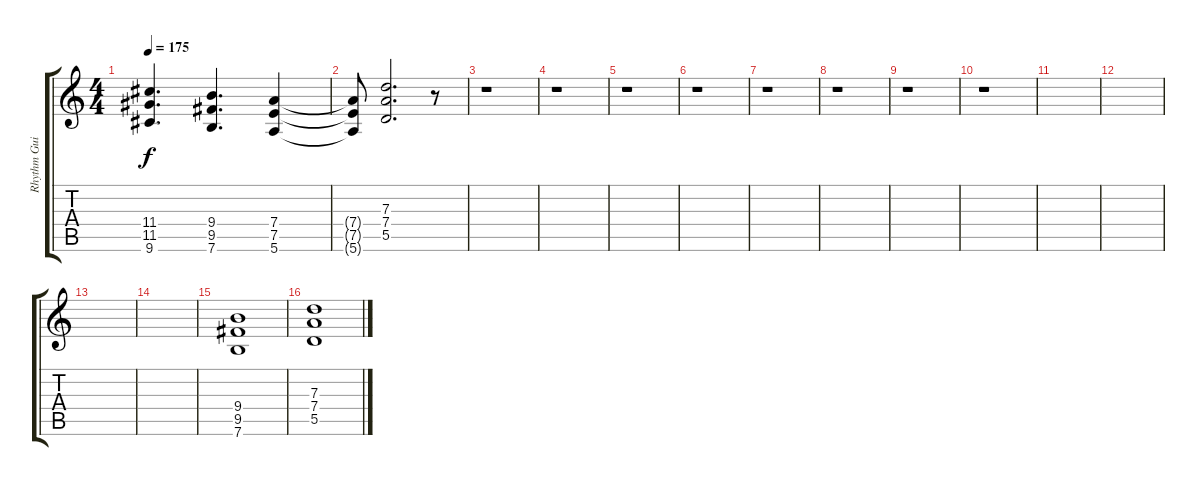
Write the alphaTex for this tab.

\track ("Rhythm Guitar" "Rhythm Gui") {instrument overdrivenguitar}
\staff {score tabs}
\tuning (E4 B3 G3 D3 A2 E2) {hide}
\ts (4 4)
\tempo 175
\clef g2
\ks c
(11.4 11.5 9.6).4{d dy f} (9.4 9.5 7.6).4{d} (7.4 7.5 5.6).4 |
(7.4{t} 7.5{t} 5.6{t}).8 (7.3 7.4 5.5).2{d} r.8 |
r.1 |
r.1 |
r.1 |
r.1 |
r.1 |
r.1 |
r.1 |
r.1 |
|
|
|
|
(9.4 9.5 7.6).1 |
(7.3 7.4 5.5).1
